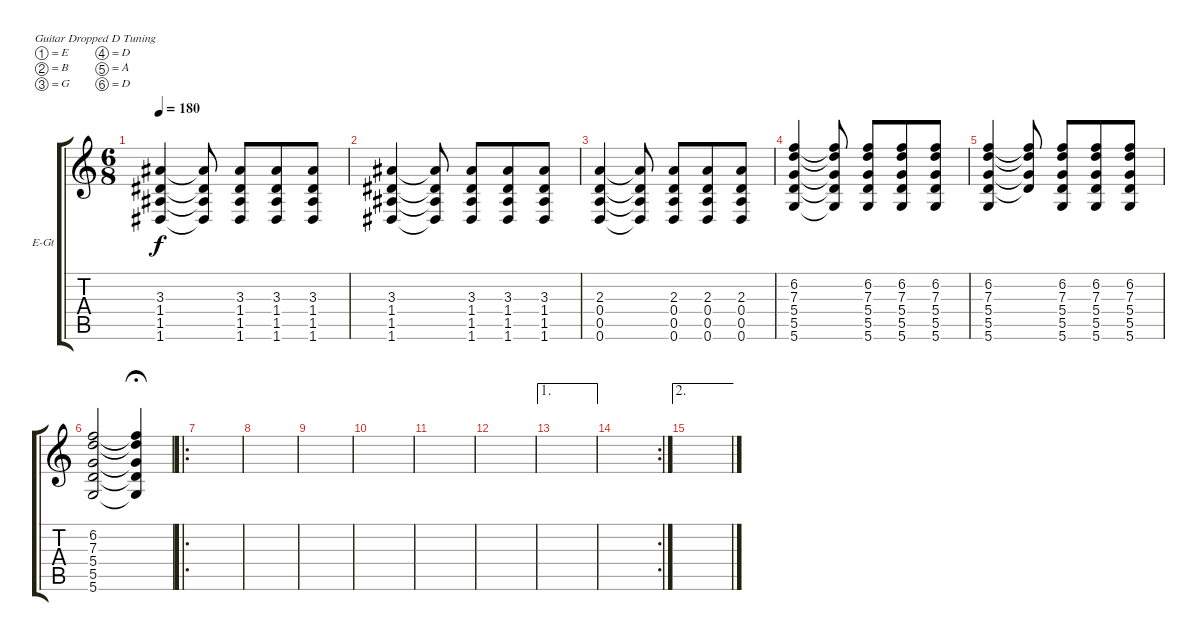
\defaultSystemsLayout 4
\bracketExtendMode groupsimilarinstruments
\firstSystemTrackNameOrientation horizontal
\otherSystemsTrackNameOrientation horizontal
\track ("Clean Part Guitar(I'm Pretty Sure Rhythm Plays This Part)" "E-Gt") {instrument electricguitarclean}
\staff {score tabs}
\tuning (E4 B3 G3 D3 A2 D2)
\ts (6 8)
\tempo 180
\clef g2
\ks c
(1.6 1.5 1.4 3.3).4{dy f} (3.3{t} 1.4{t} 1.5{t} 1.6{t}).8 (1.6 1.5 1.4 3.3).8 (1.4 1.5 1.6 3.3).8 (1.6 1.5 1.4 3.3).8 |
(1.6 1.5 1.4 3.3).4 (3.3{t} 1.4{t} 1.5{t} 1.6{t}).8 (1.6 1.5 1.4 3.3).8 (1.4 1.5 1.6 3.3).8 (1.6 1.5 1.4 3.3).8 |
(0.6 0.5 0.4 2.3).4 (2.3{t} 0.4{t} 0.5{t} 0.6{t}).8 (0.6 0.5 0.4 2.3).8 (0.4 0.5 0.6 2.3).8 (0.6 0.5 0.4 2.3).8 |
(5.6 5.5 5.4 7.3 6.2).4 (6.2{t} 7.3{t} 5.4{t} 5.5{t} 5.6{t}).8 (5.6 5.5 5.4 7.3 6.2).8 (5.4 5.5 5.6 7.3 6.2).8 (5.6 5.5 5.4 7.3 6.2).8 |
(5.6 5.5 5.4 7.3 6.2).4 (6.2{t} 7.3{t} 5.4{t} 5.5{t}).8 (5.6 5.5 5.4 7.3 6.2).8 (5.4 5.5 5.6 7.3 6.2).8 (5.6 5.5 5.4 7.3 6.2).8 |
(5.6 5.5 5.4 7.3 6.2).2 (6.2{t} 7.3{t} 5.4{t} 5.5{t} 5.6{t}).4{fermata (medium 1)} |
\ro
|
|
|
|
|
|
\ae 1
|
\rc 2
|
\ae 2
